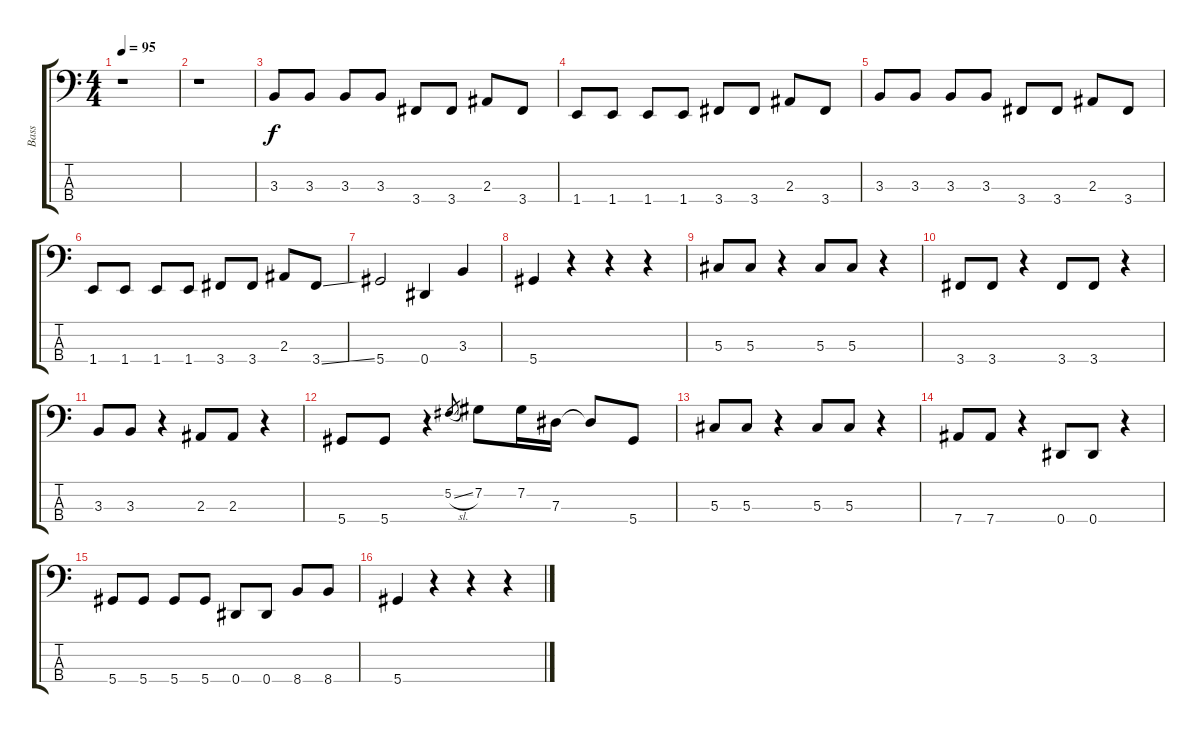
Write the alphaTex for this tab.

\track ("Bass" "Bass") {instrument electricbassfinger}
\staff {score tabs}
\tuning (Gb2 Db2 Ab1 Eb1) {hide}
\ts (4 4)
\tempo 95
\clef f4
\ks c
r.1{dy f instrument electricbassfinger} |
r.1 |
3.3.8 3.3.8 3.3.8 3.3.8 3.4.8 3.4.8 2.3.8 3.4.8 |
1.4.8 1.4.8 1.4.8 1.4.8 3.4.8 3.4.8 2.3.8 3.4.8 |
3.3.8 3.3.8 3.3.8 3.3.8 3.4.8 3.4.8 2.3.8 3.4.8 |
1.4.8 1.4.8 1.4.8 1.4.8 3.4.8 3.4.8 2.3.8 3.4{ss}.8 |
5.4.2 0.4.4 3.3.4 |
5.4.4 r.4 r.4 r.4 |
5.3.8 5.3.8 r.4 5.3.8 5.3.8 r.4 |
3.4.8 3.4.8 r.4 3.4.8 3.4.8 r.4 |
3.3.8 3.3.8 r.4 2.3.8 2.3.8 r.4 |
5.4.8 5.4.8 r.4 5.2{sl}.8{gr} 7.2.8 7.2.16 7.3.16 7.3{t}.8 5.4.8 |
5.3.8 5.3.8 r.4 5.3.8 5.3.8 r.4 |
7.4.8 7.4.8 r.4 0.4.8 0.4.8 r.4 |
5.4.8 5.4.8 5.4.8 5.4.8 0.4.8 0.4.8 8.4.8 8.4.8 |
5.4.4 r.4 r.4 r.4
